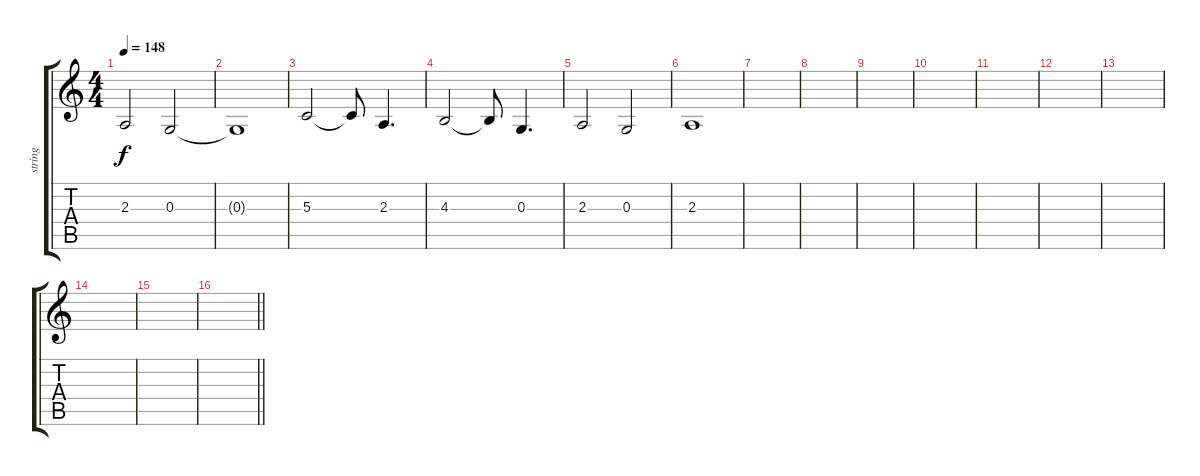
\track ("string" "string") {instrument stringensemble1}
\staff {score tabs}
\tuning (E4 B3 G3 D3 A2 E2) {hide}
\ts (4 4)
\tempo 148
\clef g2
\ks c
2.3.2{dy f} 0.3.2 |
0.3{t}.1 |
5.3.2 5.3{t}.8 2.3.4{d} |
4.3.2 4.3{t}.8 0.3.4{d} |
2.3.2 0.3.2 |
2.3.1 |
|
|
|
|
|
|
|
|
|
\barLineRight lightlight
